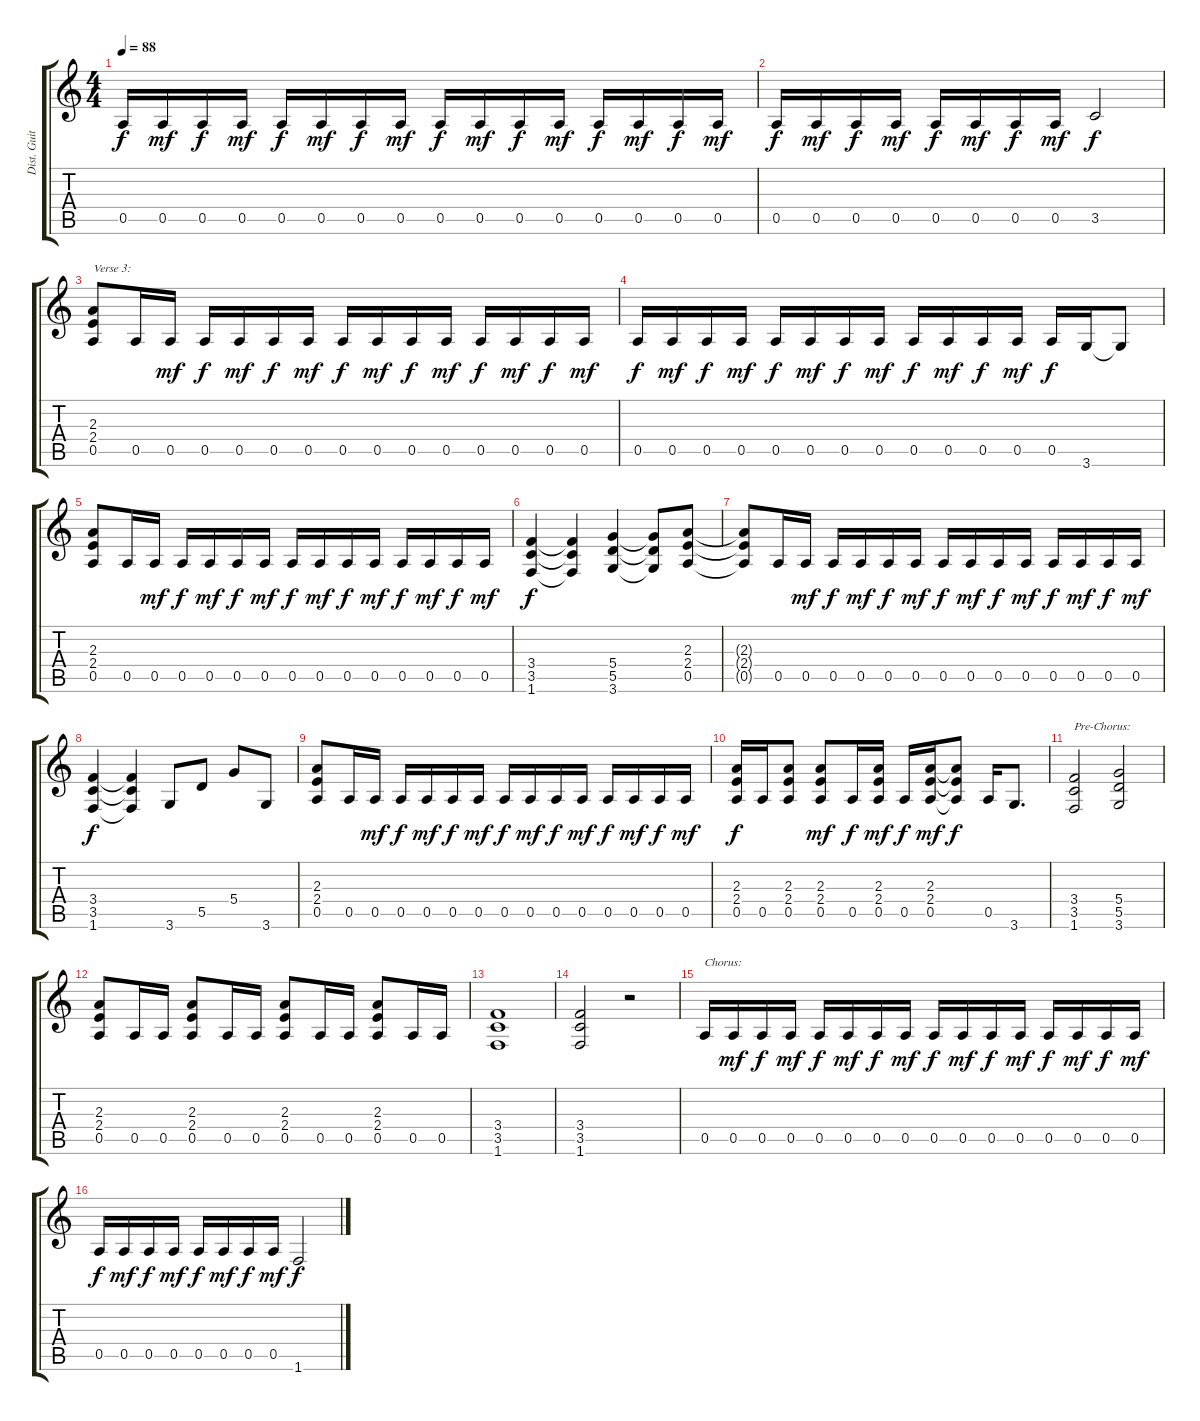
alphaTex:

\track ("Dist. Guitar 2" "Dist. Guit") {instrument overdrivenguitar}
\staff {score tabs}
\tuning (E4 B3 G3 D3 A2 E2) {hide}
\ts (4 4)
\tempo 88
\clef g2
\ks c
0.5.16{dy f} 0.5.16{dy mf} 0.5.16{dy f} 0.5.16{dy mf} 0.5.16{dy f} 0.5.16{dy mf} 0.5.16{dy f} 0.5.16{dy mf} 0.5.16{dy f} 0.5.16{dy mf} 0.5.16{dy f} 0.5.16{dy mf} 0.5.16{dy f} 0.5.16{dy mf} 0.5.16{dy f} 0.5.16{dy mf} |
0.5.16{dy f} 0.5.16{dy mf} 0.5.16{dy f} 0.5.16{dy mf} 0.5.16{dy f} 0.5.16{dy mf} 0.5.16{dy f} 0.5.16{dy mf} 3.5.2{dy f} |
(2.3 2.4 0.5).8{txt "Verse 3:"} 0.5.16 0.5.16{dy mf} 0.5.16{dy f} 0.5.16{dy mf} 0.5.16{dy f} 0.5.16{dy mf} 0.5.16{dy f} 0.5.16{dy mf} 0.5.16{dy f} 0.5.16{dy mf} 0.5.16{dy f} 0.5.16{dy mf} 0.5.16{dy f} 0.5.16{dy mf} |
0.5.16{dy f} 0.5.16{dy mf} 0.5.16{dy f} 0.5.16{dy mf} 0.5.16{dy f} 0.5.16{dy mf} 0.5.16{dy f} 0.5.16{dy mf} 0.5.16{dy f} 0.5.16{dy mf} 0.5.16{dy f} 0.5.16{dy mf} 0.5.16{dy f} 3.6.16 3.6{t}.8 |
(2.3 2.4 0.5).8 0.5.16 0.5.16{dy mf} 0.5.16{dy f} 0.5.16{dy mf} 0.5.16{dy f} 0.5.16{dy mf} 0.5.16{dy f} 0.5.16{dy mf} 0.5.16{dy f} 0.5.16{dy mf} 0.5.16{dy f} 0.5.16{dy mf} 0.5.16{dy f} 0.5.16{dy mf} |
(3.4 3.5 1.6).4{dy f} (3.4{t} 3.5{t} 1.6{t}).4 (5.4 5.5 3.6).4 (5.4{t} 5.5{t} 3.6{t}).8 (2.3 2.4 0.5).8 |
(2.3{t} 2.4{t} 0.5{t}).8 0.5.16 0.5.16{dy mf} 0.5.16{dy f} 0.5.16{dy mf} 0.5.16{dy f} 0.5.16{dy mf} 0.5.16{dy f} 0.5.16{dy mf} 0.5.16{dy f} 0.5.16{dy mf} 0.5.16{dy f} 0.5.16{dy mf} 0.5.16{dy f} 0.5.16{dy mf} |
(3.4 3.5 1.6).4{dy f} (3.4{t} 3.5{t} 1.6{t}).4 3.6.8 5.5.8 5.4.8 3.6.8 |
(2.3 2.4 0.5).8 0.5.16 0.5.16{dy mf} 0.5.16{dy f} 0.5.16{dy mf} 0.5.16{dy f} 0.5.16{dy mf} 0.5.16{dy f} 0.5.16{dy mf} 0.5.16{dy f} 0.5.16{dy mf} 0.5.16{dy f} 0.5.16{dy mf} 0.5.16{dy f} 0.5.16{dy mf} |
(2.3 2.4 0.5).16{dy f} 0.5.16 (2.3 2.4 0.5).8 (2.3 2.4 0.5).8{dy mf} 0.5.16{dy f} (2.3 2.4 0.5).16{dy mf} 0.5.16{dy f} (2.3 2.4 0.5).16{dy mf} (2.3{t} 2.4{t} 0.5{t}).8{dy f} 0.5.16 3.6.8{d} |
(3.4 3.5 1.6).2{txt "Pre-Chorus:"} (5.4 5.5 3.6).2 |
(2.3 2.4 0.5).8 0.5.16 0.5.16 (2.3 2.4 0.5).8 0.5.16 0.5.16 (2.3 2.4 0.5).8 0.5.16 0.5.16 (2.3 2.4 0.5).8 0.5.16 0.5.16 |
(3.4 3.5 1.6).1 |
(3.4 3.5 1.6).2 r.2 |
0.5.16{txt "Chorus:"} 0.5.16{dy mf} 0.5.16{dy f} 0.5.16{dy mf} 0.5.16{dy f} 0.5.16{dy mf} 0.5.16{dy f} 0.5.16{dy mf} 0.5.16{dy f} 0.5.16{dy mf} 0.5.16{dy f} 0.5.16{dy mf} 0.5.16{dy f} 0.5.16{dy mf} 0.5.16{dy f} 0.5.16{dy mf} |
0.5.16{dy f} 0.5.16{dy mf} 0.5.16{dy f} 0.5.16{dy mf} 0.5.16{dy f} 0.5.16{dy mf} 0.5.16{dy f} 0.5.16{dy mf} 1.6.2{dy f}
